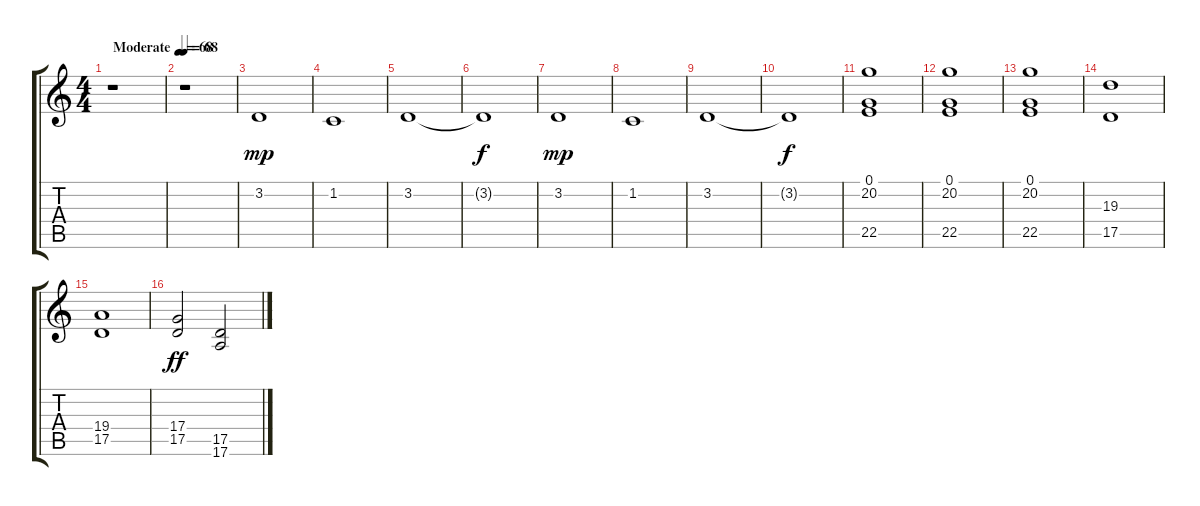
\track "" {instrument stringensemble2}
\staff {score tabs}
\tuning (E4 B3 G3 D3 A2 E2) {hide}
\ts (4 4)
\tempo (68 "Moderate")
\clef g2
\ks c
r.1{dy mp instrument stringensemble2} |
\tempo 68
r.1 |
3.2.1 |
1.2.1 |
3.2.1 |
3.2{t}.1{dy f} |
3.2.1{dy mp} |
1.2.1 |
3.2.1 |
3.2{t}.1{dy f} |
(0.1 20.2 22.5).1 |
(0.1 20.2 22.5).1 |
(0.1 20.2 22.5).1 |
(19.3 17.5).1 |
(19.4 17.5).1 |
(17.4 17.5).2{dy ff} (17.5 17.6).2
